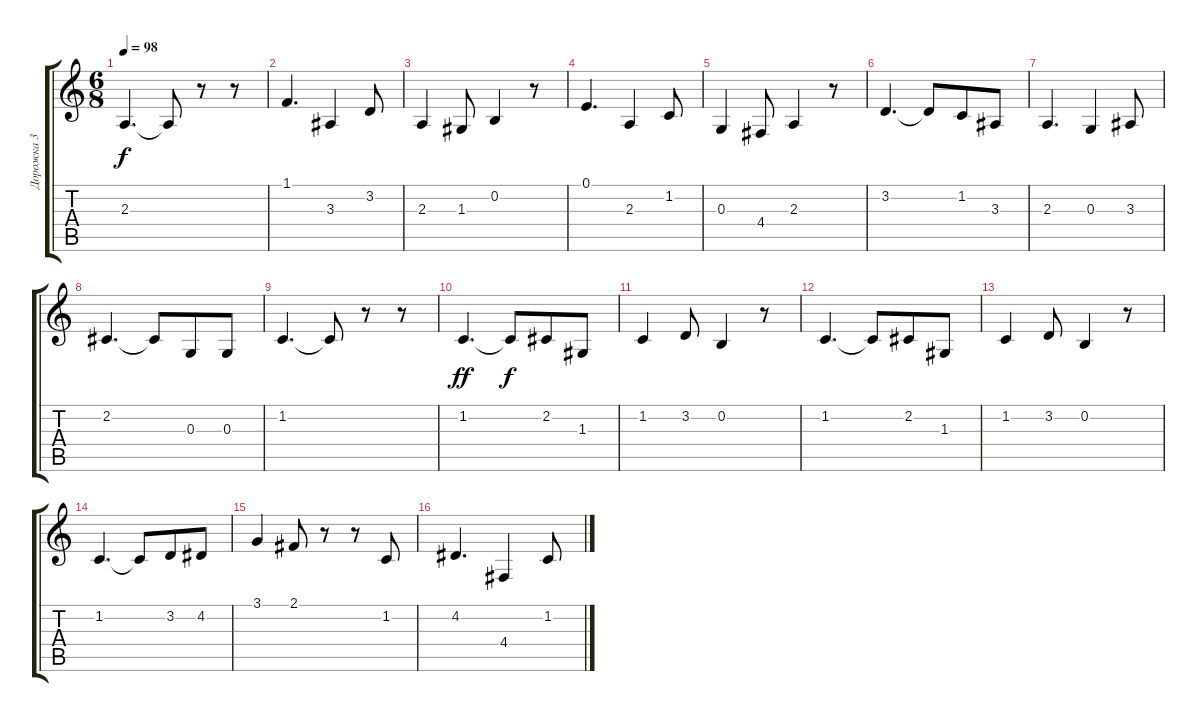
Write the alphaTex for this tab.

\track ("Дорожка 3" "Дорожка 3") {instrument musicbox}
\staff {score tabs}
\tuning (E4 B3 G3 D3 A2 E2) {hide}
\ts (6 8)
\tempo 98
\clef g2
\ks c
2.3.4{d dy f} 2.3{t}.8 r.8 r.8 |
1.1.4{d} 3.3.4 3.2.8 |
2.3.4 1.3.8 0.2.4 r.8 |
0.1.4{d} 2.3.4 1.2.8 |
0.3.4 4.4.8 2.3.4 r.8 |
3.2.4{d} 3.2{t}.8 1.2.8 3.3.8 |
2.3.4{d} 0.3.4 3.3.8 |
2.2.4{d} 2.2{t}.8 0.3.8 0.3.8 |
1.2.4{d} 1.2{t}.8 r.8 r.8 |
1.2.4{d dy ff} 1.2{t}.8{dy f} 2.2.8 1.3.8 |
1.2.4 3.2.8 0.2.4 r.8 |
1.2.4{d} 1.2{t}.8 2.2.8 1.3.8 |
1.2.4 3.2.8 0.2.4 r.8 |
1.2.4{d} 1.2{t}.8 3.2.8 4.2.8 |
3.1.4 2.1.8 r.8 r.8 1.2.8 |
4.2.4{d} 4.4.4 1.2.8
